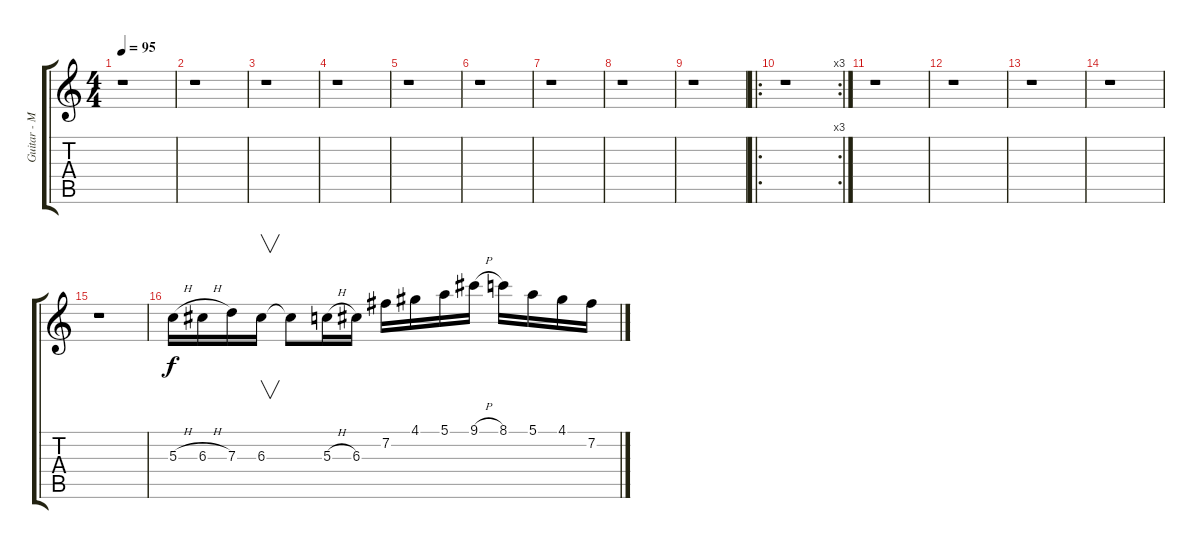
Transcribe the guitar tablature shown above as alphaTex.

\track ("Guitar - Marty Friedman" "Guitar - M") {instrument overdrivenguitar}
\staff {score tabs}
\tuning (E4 B3 G3 D3 A2 E2) {hide}
\ts (4 4)
\tempo 95
\clef g2
\ks c
r.1{dy f} |
r.1 |
r.1 |
r.1 |
r.1 |
r.1 |
r.1 |
r.1 |
r.1 |
\ro
\rc 3
r.1 |
r.1 |
r.1 |
r.1 |
r.1 |
r.1 |
5.3{h}.16 6.3{h}.16 7.3.16 6.3.16{v} 6.3{t}.8 5.3{h}.16 6.3.16 7.2.16 4.1.16 5.1.16 9.1{h}.16 8.1.16 5.1.16 4.1.16 7.2.16
